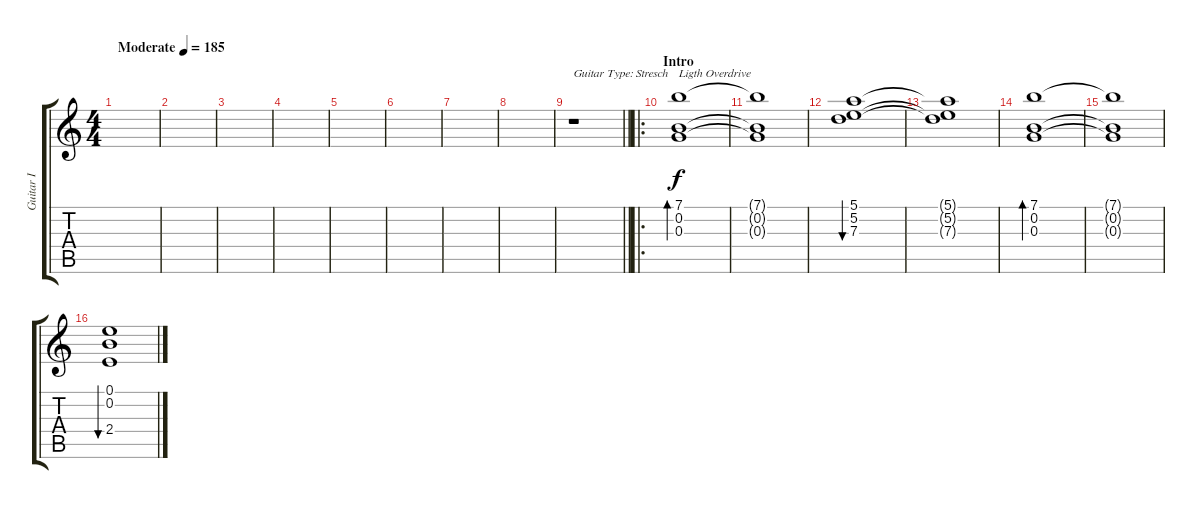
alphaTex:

\track ("Guitar I" "Guitar I") {instrument electricguitarjazz}
\staff {score tabs}
\tuning (E4 B3 G3 D3 A2 E2) {hide}
\ts (4 4)
\tempo (185 "Moderate")
\clef g2
\ks c
|
|
|
|
|
|
|
|
\barLineRight lightlight
r.1{txt "Guitar Type: Stresch"} |
\ro
\section ("" "Intro")
(7.1 0.2 0.3).1{bd 60 txt "Ligth Overdrive" instrument electricguitarjazz} |
(7.1{t} 0.2{t} 0.3{t}).1 |
(5.1 5.2 7.3).1{bu 60} |
(5.1{t} 5.2{t} 7.3{t}).1 |
(7.1 0.2 0.3).1{bd 60} |
(7.1{t} 0.2{t} 0.3{t}).1 |
(0.1 0.2 2.4).1{bu 60}
